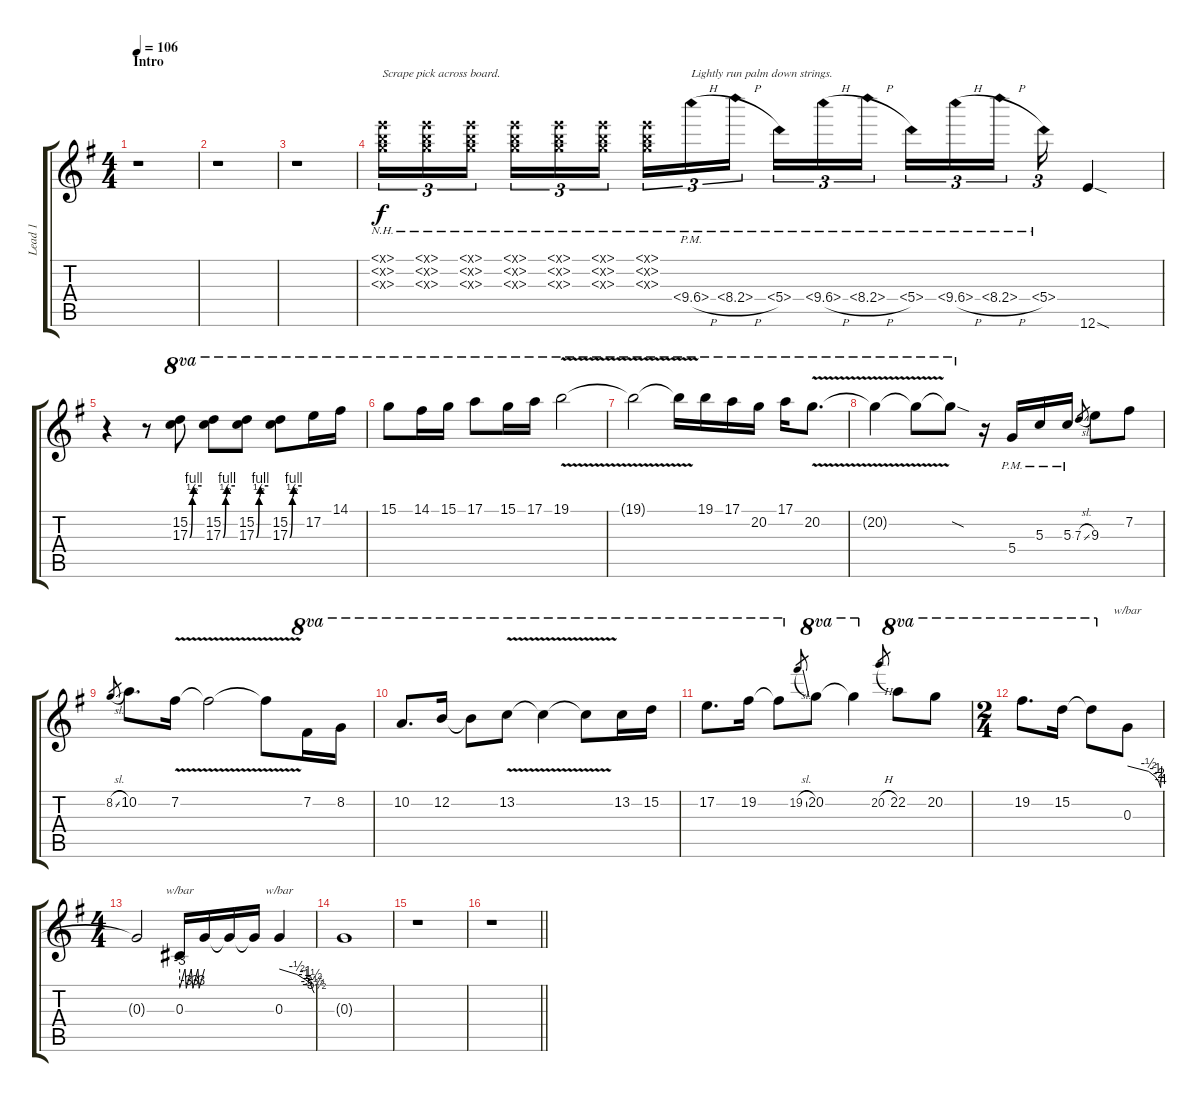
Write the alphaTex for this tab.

\track ("Lead 1" "Lead 1") {instrument distortionguitar}
\staff {score tabs}
\tuning (E4 B3 G3 D3 A2 E2) {hide}
\ts (4 4)
\section ("" "Intro")
\tempo 106
\clef g2
\ks g
r.1{dy f instrument distortionguitar} |
r.1 |
r.1 |
(12.1{nh x} 12.2{nh x} 12.3{nh x}).16{tu (3 2) txt "Scrape pick across board."} (12.1{nh x} 12.2{nh x} 12.3{nh x}).16{tu (3 2)} (12.1{nh x} 12.2{nh x} 12.3{nh x}).16{tu (3 2) beam splitsecondary} (12.1{nh x} 12.2{nh x} 12.3{nh x}).16{tu (3 2)} (12.1{nh x} 12.2{nh x} 12.3{nh x}).16{tu (3 2)} (12.1{nh x} 12.2{nh x} 12.3{nh x}).16{tu (3 2)} (12.1{nh x} 12.2{nh x} 12.3{nh x}).16{tu (3 2)} 10.4{nh h pm}.16{tu (3 2) txt "Lightly run palm down strings."} 8.4{nh h}.16{tu (3 2) beam splitsecondary} 5.4{nh}.16{tu (3 2)} 10.4{nh h}.16{tu (3 2)} 8.4{nh h}.16{tu (3 2)} 5.4{nh}.16{tu (3 2)} 10.4{nh h}.16{tu (3 2)} 8.4{nh h}.16{tu (3 2) beam splitsecondary} 5.4{nh}.16{tu (3 2)} 12.6{sod}.4 |
r.4 r.8 (15.2 17.3{be (custom 0 0 13 2 20 4 60 4)}).8{ot 8va} (15.2 17.3{be (custom 0 0 13 2 20 4 60 4)}).8{ot 8va} (15.2 17.3{be (custom 0 0 13 2 20 4 60 4)}).8{ot 8va} (15.2 17.3{be (custom 0 0 13 2 20 4 60 4)}).8{ot 8va} 17.2.16{ot 8va} 14.1.16{ot 8va} |
15.1.8{ot 8va} 14.1.16{ot 8va} 15.1.16{ot 8va} 17.1.8{ot 8va} 15.1.16{ot 8va} 17.1.16{ot 8va} 19.1{v}.2{ot 8va} |
19.1{v t}.2{ot 8va} 19.1{t}.16{ot 8va} 19.1.16{ot 8va} 17.1.16{ot 8va} 20.2.16{ot 8va} 17.1.16{ot 8va} 20.2{v}.8{d ot 8va} |
20.2{v t}.4{ot 8va} 20.2{t}.8{ot 8va} 20.2{sod t}.8{ot 8va} r.16 5.4{pm}.16 5.3{pm}.16 5.3{pm}.16 7.3{sl}.8{gr} 9.3.8 7.2.8 |
8.2{sl}.8{gr} 10.2.8{d} 7.2{v}.16 7.2{v t}.2 7.2{t}.8 7.2.16{ot 8va} 8.2.16{ot 8va} |
10.2.8{d ot 8va} 12.2.16{ot 8va} 12.2{t}.8{ot 8va} 13.2{v}.8{ot 8va} 13.2{v t}.4{ot 8va} 13.2{t}.8{ot 8va} 13.2.16{ot 8va} 15.2.16{ot 8va} |
17.2.8{d ot 8va} 19.2.16{ot 8va} 19.2{t}.8{ot 8va} 19.2{sl}.8{gr} 20.2.8{ot 8va} 20.2{t}.4{ot 8va} 20.2{h}.8{gr} 22.2.8{ot 8va} 20.2.8{ot 8va} |
\ts (2 4)
19.2.8{d ot 8va} 15.2.16{ot 8va} 15.2{t}.8{ot 8va} 0.3.8{tbe (custom default 0 0 37 -2 49 -4 55 -8 58 -16 60 0)} |
\ts (4 4)
0.3{t}.2 0.3.16{tbe (custom default 0 -12 13 0 16 -12 28 0 32 -12 44 0 47 -12 60 0)} 0.3{t}.16 0.3{t}.16 0.3{t}.16 0.3.4{tbe (custom default 0 0 30 -2 45 -4 53 -6 57 -14 60 -22)} |
0.3{t}.1 |
r.1 |
\barLineRight lightlight
r.1
